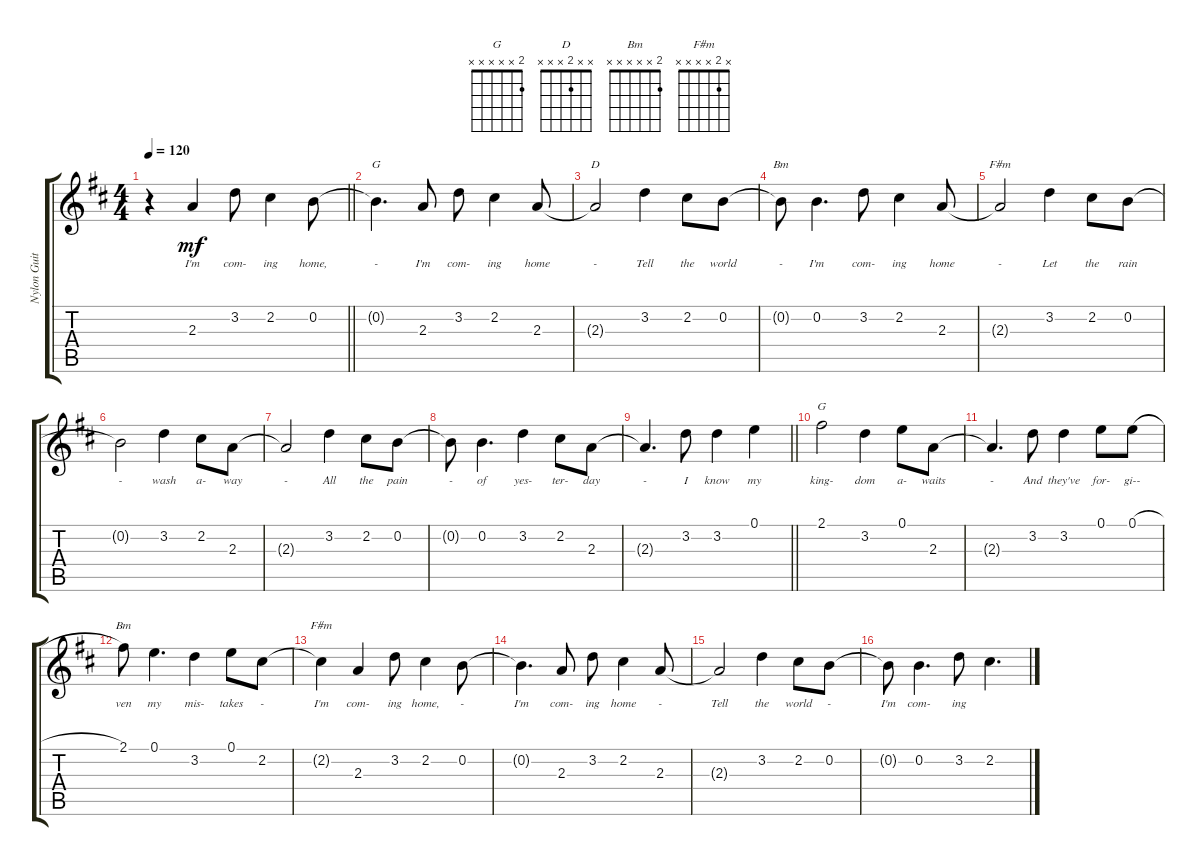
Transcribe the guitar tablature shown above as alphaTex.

\track ("Nylon Guitar" "Nylon Guit") {instrument acousticguitarnylon}
\staff {score tabs}
\tuning (E4 B3 G3 D3 A2 E2) {hide}
\chord ("G" x 0 x x x x)
\chord ("D" x x 2 x x x)
\chord ("Bm" x 0 x x x x)
\chord ("F#m" x x 2 x x x)
\chord ("G" 2 x x x x x)
\chord ("Bm" 2 x x x x x)
\chord ("F#m" x 2 x x x x)
\ts (4 4)
\tempo 120
\clef g2
\barLineRight lightlight
\ks d
r.4{dy mf instrument acousticguitarnylon} 2.3.4{lyrics (0 "I'm") lyrics (1 "") lyrics (2 "") lyrics (3 "") lyrics (4 "")} 3.2.8{lyrics (0 "com-") lyrics (1 "") lyrics (2 "") lyrics (3 "") lyrics (4 "")} 2.2.4{lyrics (0 "ing") lyrics (1 "") lyrics (2 "") lyrics (3 "") lyrics (4 "")} 0.2.8{lyrics (0 "home,") lyrics (1 "") lyrics (2 "") lyrics (3 "") lyrics (4 "")} |
0.2{t}.4{d ch "G" lyrics (0 "-") lyrics (1 "") lyrics (2 "") lyrics (3 "") lyrics (4 "")} 2.3.8{lyrics (0 "I'm") lyrics (1 "") lyrics (2 "") lyrics (3 "") lyrics (4 "")} 3.2.8{lyrics (0 "com-") lyrics (1 "") lyrics (2 "") lyrics (3 "") lyrics (4 "")} 2.2.4{lyrics (0 "ing") lyrics (1 "") lyrics (2 "") lyrics (3 "") lyrics (4 "")} 2.3.8{lyrics (0 "home") lyrics (1 "") lyrics (2 "") lyrics (3 "") lyrics (4 "")} |
2.3{t}.2{ch "D" lyrics (0 "-") lyrics (1 "") lyrics (2 "") lyrics (3 "") lyrics (4 "")} 3.2.4{lyrics (0 "Tell") lyrics (1 "") lyrics (2 "") lyrics (3 "") lyrics (4 "")} 2.2.8{lyrics (0 "the") lyrics (1 "") lyrics (2 "") lyrics (3 "") lyrics (4 "")} 0.2.8{lyrics (0 "world") lyrics (1 "") lyrics (2 "") lyrics (3 "") lyrics (4 "")} |
0.2{t}.8{ch "Bm" lyrics (0 "-") lyrics (1 "") lyrics (2 "") lyrics (3 "") lyrics (4 "")} 0.2.4{d lyrics (0 "I'm") lyrics (1 "") lyrics (2 "") lyrics (3 "") lyrics (4 "")} 3.2.8{lyrics (0 "com-") lyrics (1 "") lyrics (2 "") lyrics (3 "") lyrics (4 "")} 2.2.4{lyrics (0 "ing") lyrics (1 "") lyrics (2 "") lyrics (3 "") lyrics (4 "")} 2.3.8{lyrics (0 "home") lyrics (1 "") lyrics (2 "") lyrics (3 "") lyrics (4 "")} |
2.3{t}.2{ch "F#m" lyrics (0 "-") lyrics (1 "") lyrics (2 "") lyrics (3 "") lyrics (4 "")} 3.2.4{lyrics (0 "Let") lyrics (1 "") lyrics (2 "") lyrics (3 "") lyrics (4 "")} 2.2.8{lyrics (0 "the") lyrics (1 "") lyrics (2 "") lyrics (3 "") lyrics (4 "")} 0.2.8{lyrics (0 "rain") lyrics (1 "") lyrics (2 "") lyrics (3 "") lyrics (4 "")} |
0.2{t}.2{lyrics (0 "-") lyrics (1 "") lyrics (2 "") lyrics (3 "") lyrics (4 "")} 3.2.4{lyrics (0 "wash") lyrics (1 "") lyrics (2 "") lyrics (3 "") lyrics (4 "")} 2.2.8{lyrics (0 "a-") lyrics (1 "") lyrics (2 "") lyrics (3 "") lyrics (4 "")} 2.3.8{lyrics (0 "way") lyrics (1 "") lyrics (2 "") lyrics (3 "") lyrics (4 "")} |
2.3{t}.2{lyrics (0 "-") lyrics (1 "") lyrics (2 "") lyrics (3 "") lyrics (4 "")} 3.2.4{lyrics (0 "All") lyrics (1 "") lyrics (2 "") lyrics (3 "") lyrics (4 "")} 2.2.8{lyrics (0 "the") lyrics (1 "") lyrics (2 "") lyrics (3 "") lyrics (4 "")} 0.2.8{lyrics (0 "pain") lyrics (1 "") lyrics (2 "") lyrics (3 "") lyrics (4 "")} |
0.2{t}.8{lyrics (0 "-") lyrics (1 "") lyrics (2 "") lyrics (3 "") lyrics (4 "")} 0.2.4{d lyrics (0 "of") lyrics (1 "") lyrics (2 "") lyrics (3 "") lyrics (4 "")} 3.2.4{lyrics (0 "yes-") lyrics (1 "") lyrics (2 "") lyrics (3 "") lyrics (4 "")} 2.2.8{lyrics (0 "ter-") lyrics (1 "") lyrics (2 "") lyrics (3 "") lyrics (4 "")} 2.3.8{lyrics (0 "day") lyrics (1 "") lyrics (2 "") lyrics (3 "") lyrics (4 "")} |
\barLineRight lightlight
2.3{t}.4{d lyrics (0 "-") lyrics (1 "") lyrics (2 "") lyrics (3 "") lyrics (4 "")} 3.2.8{lyrics (0 "I") lyrics (1 "") lyrics (2 "") lyrics (3 "") lyrics (4 "")} 3.2.4{lyrics (0 "know") lyrics (1 "") lyrics (2 "") lyrics (3 "") lyrics (4 "")} 0.1.4{lyrics (0 "my") lyrics (1 "") lyrics (2 "") lyrics (3 "") lyrics (4 "")} |
2.1.2{ch "G" lyrics (0 "king-") lyrics (1 "") lyrics (2 "") lyrics (3 "") lyrics (4 "")} 3.2.4{lyrics (0 "dom") lyrics (1 "") lyrics (2 "") lyrics (3 "") lyrics (4 "")} 0.1.8{lyrics (0 "a-") lyrics (1 "") lyrics (2 "") lyrics (3 "") lyrics (4 "")} 2.3.8{lyrics (0 "waits") lyrics (1 "") lyrics (2 "") lyrics (3 "") lyrics (4 "")} |
2.3{t}.4{d lyrics (0 "-") lyrics (1 "") lyrics (2 "") lyrics (3 "") lyrics (4 "")} 3.2.8{lyrics (0 "And") lyrics (1 "") lyrics (2 "") lyrics (3 "") lyrics (4 "")} 3.2.4{lyrics (0 "they've") lyrics (1 "") lyrics (2 "") lyrics (3 "") lyrics (4 "")} 0.1.8{lyrics (0 "for-") lyrics (1 "") lyrics (2 "") lyrics (3 "") lyrics (4 "")} 0.1{h}.8{lyrics (0 "gi--") lyrics (1 "") lyrics (2 "") lyrics (3 "") lyrics (4 "")} |
2.1.8{ch "Bm" lyrics (0 "ven") lyrics (1 "") lyrics (2 "") lyrics (3 "") lyrics (4 "")} 0.1.4{d lyrics (0 "my") lyrics (1 "") lyrics (2 "") lyrics (3 "") lyrics (4 "")} 3.2.4{lyrics (0 "mis-") lyrics (1 "") lyrics (2 "") lyrics (3 "") lyrics (4 "")} 0.1.8{lyrics (0 "takes") lyrics (1 "") lyrics (2 "") lyrics (3 "") lyrics (4 "")} 2.2.8{lyrics (0 "-") lyrics (1 "") lyrics (2 "") lyrics (3 "") lyrics (4 "")} |
2.2{t}.4{ch "F#m" lyrics (0 "I'm") lyrics (1 "") lyrics (2 "") lyrics (3 "") lyrics (4 "")} 2.3.4{lyrics (0 "com-") lyrics (1 "") lyrics (2 "") lyrics (3 "") lyrics (4 "")} 3.2.8{lyrics (0 "ing") lyrics (1 "") lyrics (2 "") lyrics (3 "") lyrics (4 "")} 2.2.4{lyrics (0 "home,") lyrics (1 "") lyrics (2 "") lyrics (3 "") lyrics (4 "")} 0.2.8{lyrics (0 "-") lyrics (1 "") lyrics (2 "") lyrics (3 "") lyrics (4 "")} |
0.2{t}.4{d lyrics (0 "I'm") lyrics (1 "") lyrics (2 "") lyrics (3 "") lyrics (4 "")} 2.3.8{lyrics (0 "com-") lyrics (1 "") lyrics (2 "") lyrics (3 "") lyrics (4 "")} 3.2.8{lyrics (0 "ing") lyrics (1 "") lyrics (2 "") lyrics (3 "") lyrics (4 "")} 2.2.4{lyrics (0 "home") lyrics (1 "") lyrics (2 "") lyrics (3 "") lyrics (4 "")} 2.3.8{lyrics (0 "-") lyrics (1 "") lyrics (2 "") lyrics (3 "") lyrics (4 "")} |
2.3{t}.2{lyrics (0 "Tell") lyrics (1 "") lyrics (2 "") lyrics (3 "") lyrics (4 "")} 3.2.4{lyrics (0 "the") lyrics (1 "") lyrics (2 "") lyrics (3 "") lyrics (4 "")} 2.2.8{lyrics (0 "world") lyrics (1 "") lyrics (2 "") lyrics (3 "") lyrics (4 "")} 0.2.8{lyrics (0 "-") lyrics (1 "") lyrics (2 "") lyrics (3 "") lyrics (4 "")} |
0.2{t}.8{lyrics (0 "I'm") lyrics (1 "") lyrics (2 "") lyrics (3 "") lyrics (4 "")} 0.2.4{d lyrics (0 "com-") lyrics (1 "") lyrics (2 "") lyrics (3 "") lyrics (4 "")} 3.2.8{lyrics (0 "ing") lyrics (1 "") lyrics (2 "") lyrics (3 "") lyrics (4 "")} 2.2.4{d}
